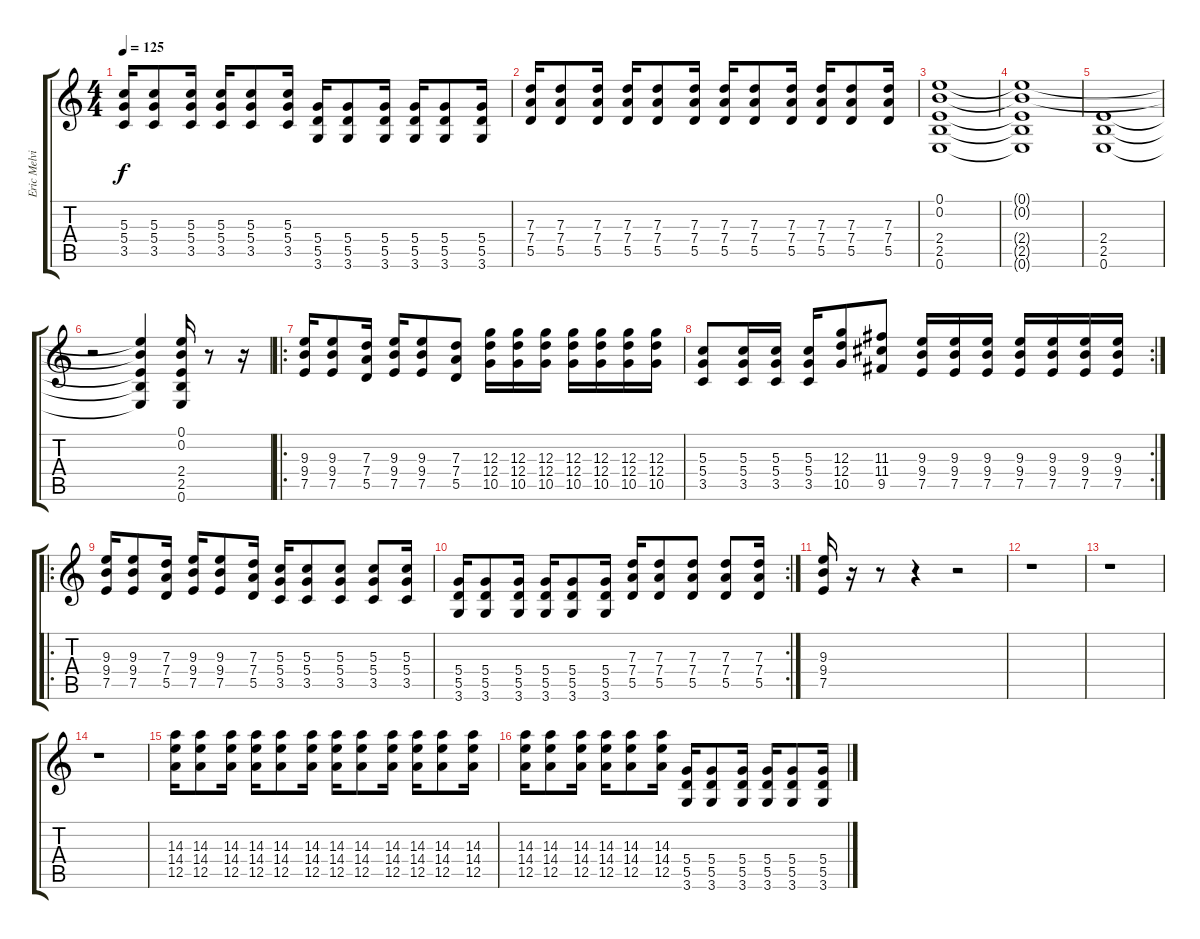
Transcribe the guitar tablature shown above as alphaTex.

\track ("Eric Melvin" "Eric Melvi") {instrument overdrivenguitar}
\staff {score tabs}
\tuning (E4 B3 G3 D3 A2 E2) {hide}
\ts (4 4)
\tempo 125
\clef g2
\ks c
(5.3 5.4 3.5).16{dy f} (5.3 5.4 3.5).8 (5.3 5.4 3.5).16 (5.3 5.4 3.5).16 (5.3 5.4 3.5).8 (5.3 5.4 3.5).16 (5.4 5.5 3.6).16 (5.4 5.5 3.6).8 (5.4 5.5 3.6).16 (5.4 5.5 3.6).16 (5.4 5.5 3.6).8 (5.4 5.5 3.6).16 |
(7.3 7.4 5.5).16 (7.3 7.4 5.5).8 (7.3 7.4 5.5).16 (7.3 7.4 5.5).16 (7.3 7.4 5.5).8 (7.3 7.4 5.5).16 (7.3 7.4 5.5).16 (7.3 7.4 5.5).8 (7.3 7.4 5.5).16 (7.3 7.4 5.5).16 (7.3 7.4 5.5).8 (7.3 7.4 5.5).16 |
(0.1 0.2 2.4 2.5 0.6).1 |
(0.1{t} 0.2{t} 2.4{t} 2.5{t} 0.6{t}).1 |
(2.4 2.5 0.6).1 |
r.2 (0.1{t} 0.2{t} 2.4{t} 2.5{t} 0.6{t}).4 (0.1 0.2 2.4 2.5 0.6).16 r.8 r.16 |
\ro
(9.3 9.4 7.5).16 (9.3 9.4 7.5).8 (7.3 7.4 5.5).16 (9.3 9.4 7.5).16 (9.3 9.4 7.5).8 (7.3 7.4 5.5).8 (12.3 12.4 10.5).16 (12.3 12.4 10.5).16 (12.3 12.4 10.5).16 (12.3 12.4 10.5).16 (12.3 12.4 10.5).16 (12.3 12.4 10.5).16 (12.3 12.4 10.5).16 |
\rc 2
(5.3 5.4 3.5).8 (5.3 5.4 3.5).16 (5.3 5.4 3.5).16 (5.3 5.4 3.5).16 (12.3 12.4 10.5).8 (11.3 11.4 9.5).8 (9.3 9.4 7.5).16 (9.3 9.4 7.5).16 (9.3 9.4 7.5).16 (9.3 9.4 7.5).16 (9.3 9.4 7.5).16 (9.3 9.4 7.5).16 (9.3 9.4 7.5).16 |
\ro
(9.3 9.4 7.5).16 (9.3 9.4 7.5).8 (7.3 7.4 5.5).16 (9.3 9.4 7.5).16 (9.3 9.4 7.5).8 (7.3 7.4 5.5).16 (5.3 5.4 3.5).16 (5.3 5.4 3.5).8 (5.3 5.4 3.5).8 (5.3 5.4 3.5).8 (5.3 5.4 3.5).16 |
\rc 2
(5.4 5.5 3.6).16 (5.4 5.5 3.6).8 (5.4 5.5 3.6).16 (5.4 5.5 3.6).16 (5.4 5.5 3.6).8 (5.4 5.5 3.6).16 (7.3 7.4 5.5).16 (7.3 7.4 5.5).8 (7.3 7.4 5.5).8 (7.3 7.4 5.5).8 (7.3 7.4 5.5).16 |
(9.3 9.4 7.5).16 r.16 r.8 r.4 r.2 |
r.1 |
r.1 |
r.1 |
(14.3 14.4 12.5).16 (14.3 14.4 12.5).8 (14.3 14.4 12.5).16 (14.3 14.4 12.5).16 (14.3 14.4 12.5).8 (14.3 14.4 12.5).16 (14.3 14.4 12.5).16 (14.3 14.4 12.5).8 (14.3 14.4 12.5).16 (14.3 14.4 12.5).16 (14.3 14.4 12.5).8 (14.3 14.4 12.5).16 |
(14.3 14.4 12.5).16 (14.3 14.4 12.5).8 (14.3 14.4 12.5).16 (14.3 14.4 12.5).16 (14.3 14.4 12.5).8 (14.3 14.4 12.5).16 (5.4 5.5 3.6).16 (5.4 5.5 3.6).8 (5.4 5.5 3.6).16 (5.4 5.5 3.6).16 (5.4 5.5 3.6).8 (5.4 5.5 3.6).16
